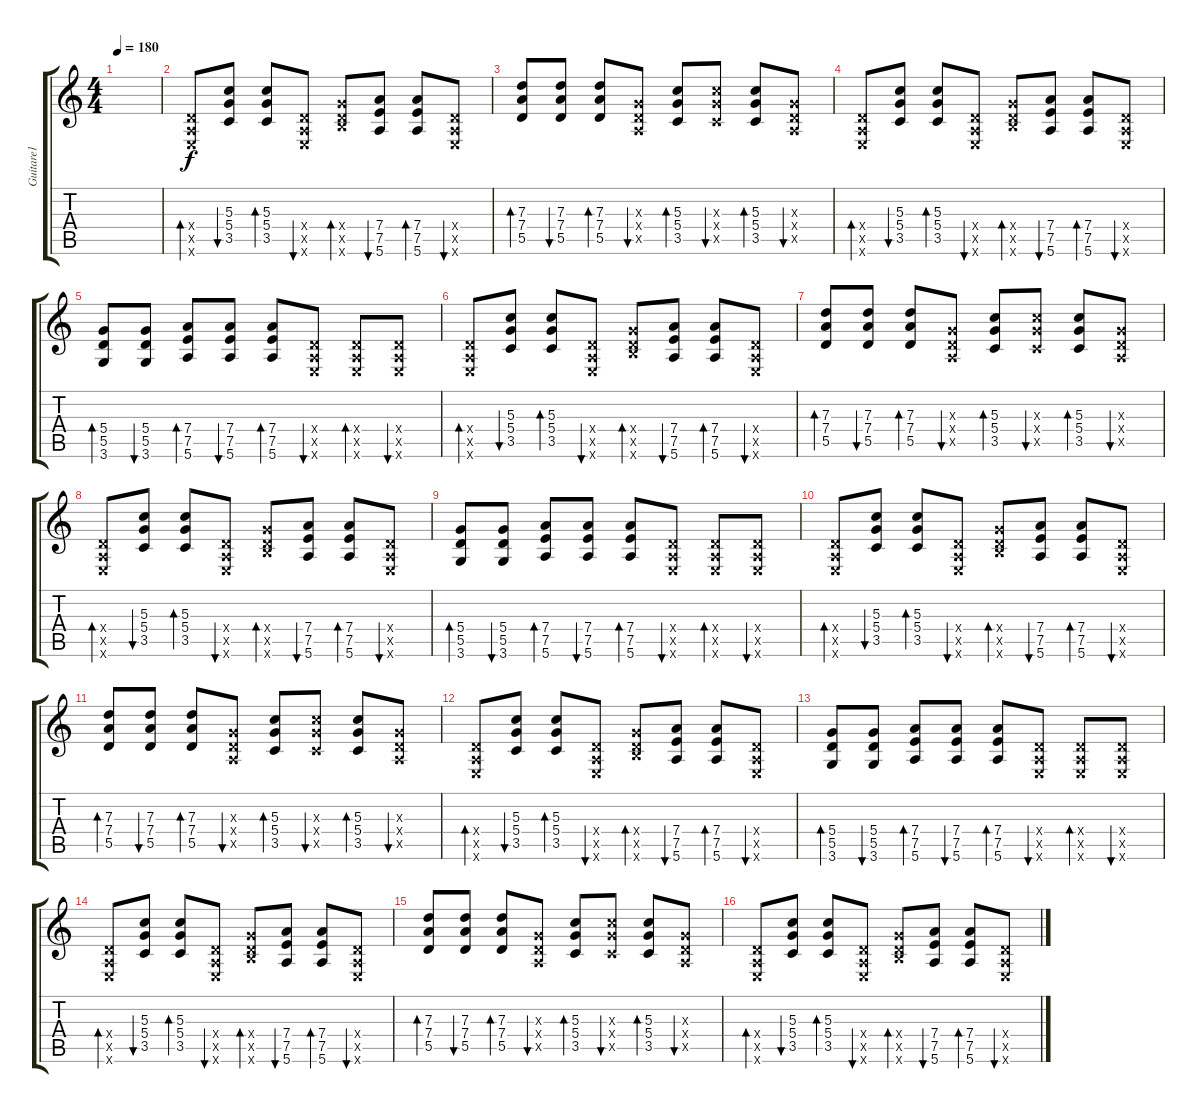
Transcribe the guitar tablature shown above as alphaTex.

\track ("Guitare1" "Guitare1") {instrument acousticguitarsteel}
\staff {score tabs}
\tuning (E4 B3 G3 D3 A2 E2) {hide}
\ts (4 4)
\tempo 180
\clef g2
\ks c
|
(0.4{x} 0.5{x} 0.6{x}).8{bd 60} (5.3 5.4 3.5).8{bu 60} (5.3 5.4 3.5).8{bd 60} (0.4{x} 0.5{x} 0.6{x}).8{bu 60} (5.4{x} 5.5{x} 7.6{x}).8{bd 60} (7.4 7.5 5.6).8{bu 60} (7.4 7.5 5.6).8{bd 60} (0.4{x} 0.5{x} 0.6{x}).8{bu 60} |
(7.3 7.4 5.5).8{bd 60} (7.3 7.4 5.5).8{bu 60} (7.3 7.4 5.5).8{bd 60} (0.3{x} 0.4{x} 0.5{x}).8{bu 60} (5.3 5.4 3.5).8{bd 60} (5.3{x} 5.4{x} 3.5{x}).8{bu 60} (5.3 5.4 3.5).8{bd 60} (0.3{x} 0.4{x} 0.5{x}).8{bu 60} |
(0.4{x} 0.5{x} 0.6{x}).8{bd 60} (5.3 5.4 3.5).8{bu 60} (5.3 5.4 3.5).8{bd 60} (0.4{x} 0.5{x} 0.6{x}).8{bu 60} (5.4{x} 5.5{x} 7.6{x}).8{bd 60} (7.4 7.5 5.6).8{bu 60} (7.4 7.5 5.6).8{bd 60} (0.4{x} 0.5{x} 0.6{x}).8{bu 60} |
(5.4 5.5 3.6).8{bd 60} (5.4 5.5 3.6).8{bu 60} (7.4 7.5 5.6).8{bd 60} (7.4 7.5 5.6).8{bu 60} (7.4 7.5 5.6).8{bd 60} (0.4{x} 0.5{x} 0.6{x}).8{bu 60} (0.4{x} 0.5{x} 0.6{x}).8{bd 60} (0.4{x} 0.5{x} 0.6{x}).8{bu 60} |
(0.4{x} 0.5{x} 0.6{x}).8{bd 60} (5.3 5.4 3.5).8{bu 60} (5.3 5.4 3.5).8{bd 60} (0.4{x} 0.5{x} 0.6{x}).8{bu 60} (5.4{x} 5.5{x} 7.6{x}).8{bd 60} (7.4 7.5 5.6).8{bu 60} (7.4 7.5 5.6).8{bd 60} (0.4{x} 0.5{x} 0.6{x}).8{bu 60} |
(7.3 7.4 5.5).8{bd 60} (7.3 7.4 5.5).8{bu 60} (7.3 7.4 5.5).8{bd 60} (0.3{x} 0.4{x} 0.5{x}).8{bu 60} (5.3 5.4 3.5).8{bd 60} (5.3{x} 5.4{x} 3.5{x}).8{bu 60} (5.3 5.4 3.5).8{bd 60} (0.3{x} 0.4{x} 0.5{x}).8{bu 60} |
(0.4{x} 0.5{x} 0.6{x}).8{bd 60} (5.3 5.4 3.5).8{bu 60} (5.3 5.4 3.5).8{bd 60} (0.4{x} 0.5{x} 0.6{x}).8{bu 60} (5.4{x} 5.5{x} 7.6{x}).8{bd 60} (7.4 7.5 5.6).8{bu 60} (7.4 7.5 5.6).8{bd 60} (0.4{x} 0.5{x} 0.6{x}).8{bu 60} |
(5.4 5.5 3.6).8{bd 60} (5.4 5.5 3.6).8{bu 60} (7.4 7.5 5.6).8{bd 60} (7.4 7.5 5.6).8{bu 60} (7.4 7.5 5.6).8{bd 60} (0.4{x} 0.5{x} 0.6{x}).8{bu 60} (0.4{x} 0.5{x} 0.6{x}).8{bd 60} (0.4{x} 0.5{x} 0.6{x}).8{bu 60} |
(0.4{x} 0.5{x} 0.6{x}).8{bd 60} (5.3 5.4 3.5).8{bu 60} (5.3 5.4 3.5).8{bd 60} (0.4{x} 0.5{x} 0.6{x}).8{bu 60} (5.4{x} 5.5{x} 7.6{x}).8{bd 60} (7.4 7.5 5.6).8{bu 60} (7.4 7.5 5.6).8{bd 60} (0.4{x} 0.5{x} 0.6{x}).8{bu 60} |
(7.3 7.4 5.5).8{bd 60} (7.3 7.4 5.5).8{bu 60} (7.3 7.4 5.5).8{bd 60} (0.3{x} 0.4{x} 0.5{x}).8{bu 60} (5.3 5.4 3.5).8{bd 60} (5.3{x} 5.4{x} 3.5{x}).8{bu 60} (5.3 5.4 3.5).8{bd 60} (0.3{x} 0.4{x} 0.5{x}).8{bu 60} |
(0.4{x} 0.5{x} 0.6{x}).8{bd 60} (5.3 5.4 3.5).8{bu 60} (5.3 5.4 3.5).8{bd 60} (0.4{x} 0.5{x} 0.6{x}).8{bu 60} (5.4{x} 5.5{x} 7.6{x}).8{bd 60} (7.4 7.5 5.6).8{bu 60} (7.4 7.5 5.6).8{bd 60} (0.4{x} 0.5{x} 0.6{x}).8{bu 60} |
(5.4 5.5 3.6).8{bd 60} (5.4 5.5 3.6).8{bu 60} (7.4 7.5 5.6).8{bd 60} (7.4 7.5 5.6).8{bu 60} (7.4 7.5 5.6).8{bd 60} (0.4{x} 0.5{x} 0.6{x}).8{bu 60} (0.4{x} 0.5{x} 0.6{x}).8{bd 60} (0.4{x} 0.5{x} 0.6{x}).8{bu 60} |
(0.4{x} 0.5{x} 0.6{x}).8{bd 60} (5.3 5.4 3.5).8{bu 60} (5.3 5.4 3.5).8{bd 60} (0.4{x} 0.5{x} 0.6{x}).8{bu 60} (5.4{x} 5.5{x} 7.6{x}).8{bd 60} (7.4 7.5 5.6).8{bu 60} (7.4 7.5 5.6).8{bd 60} (0.4{x} 0.5{x} 0.6{x}).8{bu 60} |
(7.3 7.4 5.5).8{bd 60} (7.3 7.4 5.5).8{bu 60} (7.3 7.4 5.5).8{bd 60} (0.3{x} 0.4{x} 0.5{x}).8{bu 60} (5.3 5.4 3.5).8{bd 60} (5.3{x} 5.4{x} 3.5{x}).8{bu 60} (5.3 5.4 3.5).8{bd 60} (0.3{x} 0.4{x} 0.5{x}).8{bu 60} |
(0.4{x} 0.5{x} 0.6{x}).8{bd 60} (5.3 5.4 3.5).8{bu 60} (5.3 5.4 3.5).8{bd 60} (0.4{x} 0.5{x} 0.6{x}).8{bu 60} (5.4{x} 5.5{x} 7.6{x}).8{bd 60} (7.4 7.5 5.6).8{bu 60} (7.4 7.5 5.6).8{bd 60} (0.4{x} 0.5{x} 0.6{x}).8{bu 60}
